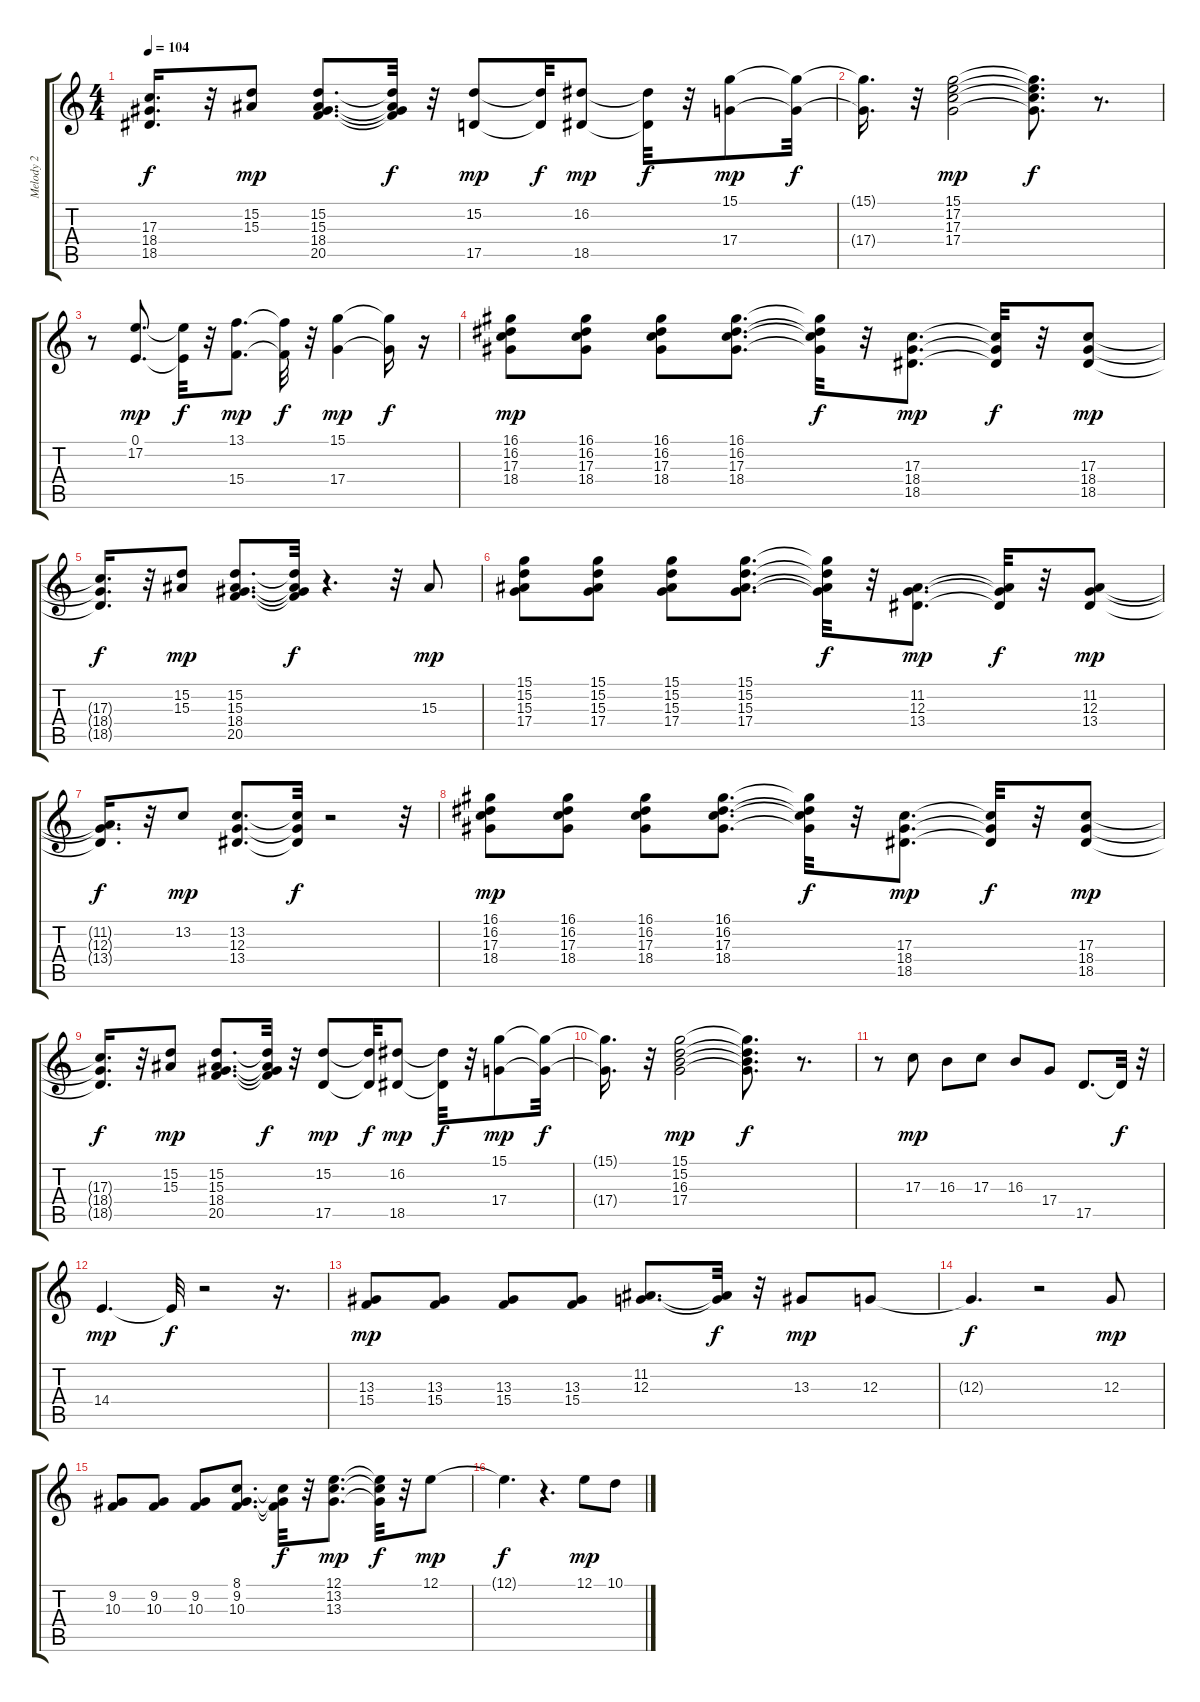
\track ("Melody 2" "Melody 2") {instrument acousticgrandpiano}
\staff {score tabs}
\tuning (E4 B3 G3 D3 A2 E2) {hide}
\ts (4 4)
\tempo 104
\clef g2
\ks c
(17.3{t} 18.4{t} 18.5{t}).16{d dy f} r.32 (15.2 15.3).8{dy mp} (15.2 15.3 18.4 20.5).8{d} (15.2{t} 15.3{t} 18.4{t} 20.5{t}).32{dy f} r.32 (15.2 17.5).8{dy mp} (15.2{t} 17.5{t}).32{dy f} (16.2 18.5).8{dy mp} (16.2{t} 18.5{t}).32{dy f} r.32 (15.1 17.4).8{dy mp} (15.1{t} 17.4{t}).32{dy f} |
(15.1{t} 17.4{t}).16{d} r.32 (15.1 17.2 17.3 17.4).2{dy mp} (15.1{t} 17.2{t} 17.3{t} 17.4{t}).8{d dy f} r.8{d} |
r.8 (0.1 17.2).8{d dy mp} (0.1{t} 17.2{t}).32{dy f} r.32 (13.1 15.4).8{d dy mp} (13.1{t} 15.4{t}).32{dy f} r.32 (15.1 17.4).4{dy mp} (15.1{t} 17.4{t}).16{dy f} r.16 |
(16.1 16.2 17.3 18.4).8{dy mp} (16.1 16.2 17.3 18.4).8 (16.1 16.2 17.3 18.4).8 (16.1 16.2 17.3 18.4).8{d} (16.1{t} 16.2{t} 17.3{t} 18.4{t}).32{dy f} r.32 (17.3 18.4 18.5).8{d dy mp} (17.3{t} 18.4{t} 18.5{t}).32{dy f} r.32 (17.3 18.4 18.5).8{dy mp} |
(17.3{t} 18.4{t} 18.5{t}).16{d dy f} r.32 (15.2 15.3).8{dy mp} (15.2 15.3 18.4 20.5).8{d} (15.2{t} 15.3{t} 18.4{t} 20.5{t}).32{dy f} r.4{d} r.32 15.3.8{dy mp} |
(15.1 15.2 15.3 17.4).8 (15.1 15.2 15.3 17.4).8 (15.1 15.2 15.3 17.4).8 (15.1 15.2 15.3 17.4).8{d} (15.1{t} 15.2{t} 15.3{t} 17.4{t}).32{dy f} r.32 (11.2 12.3 13.4).8{d dy mp} (11.2{t} 12.3{t} 13.4{t}).32{dy f} r.32 (11.2 12.3 13.4).8{dy mp} |
(11.2{t} 12.3{t} 13.4{t}).16{d dy f} r.32 13.2.8{dy mp} (13.2 12.3 13.4).8{d} (13.2{t} 12.3{t} 13.4{t}).32{dy f} r.2 r.32 |
(16.1 16.2 17.3 18.4).8{dy mp} (16.1 16.2 17.3 18.4).8 (16.1 16.2 17.3 18.4).8 (16.1 16.2 17.3 18.4).8{d} (16.1{t} 16.2{t} 17.3{t} 18.4{t}).32{dy f} r.32 (17.3 18.4 18.5).8{d dy mp} (17.3{t} 18.4{t} 18.5{t}).32{dy f} r.32 (17.3 18.4 18.5).8{dy mp} |
(17.3{t} 18.4{t} 18.5{t}).16{d dy f} r.32 (15.2 15.3).8{dy mp} (15.2 15.3 18.4 20.5).8{d} (15.2{t} 15.3{t} 18.4{t} 20.5{t}).32{dy f} r.32 (15.2 17.5).8{dy mp} (15.2{t} 17.5{t}).32{dy f} (16.2 18.5).8{dy mp} (16.2{t} 18.5{t}).32{dy f} r.32 (15.1 17.4).8{dy mp} (15.1{t} 17.4{t}).32{dy f} |
(15.1{t} 17.4{t}).16{d} r.32 (15.1 15.2 16.3 17.4).2{dy mp} (15.1{t} 15.2{t} 16.3{t} 17.4{t}).8{d dy f} r.8{d} |
r.8 17.3.8{dy mp} 16.3.8 17.3.8 16.3.8 17.4.8 17.5.8{d} 17.5{t}.32{dy f} r.32 |
14.4.4{d dy mp} 14.4{t}.32{dy f} r.2 r.16{d} |
(13.3 15.4).8{dy mp} (13.3 15.4).8 (13.3 15.4).8 (13.3 15.4).8 (11.2 12.3).8{d} (11.2{t} 12.3{t}).32{dy f} r.32 13.3.8{dy mp} 12.3.8 |
12.3{t}.4{d dy f} r.2 12.3.8{dy mp} |
(9.2 10.3).8 (9.2 10.3).8 (9.2 10.3).8 (8.1 9.2 10.3).8{d} (8.1{t} 9.2{t} 10.3{t}).32{dy f} r.32 (12.1 13.2 13.3).8{d dy mp} (12.1{t} 13.2{t} 13.3{t}).32{dy f} r.32 12.1.8{dy mp} |
12.1{t}.4{d dy f} r.4{d} 12.1.8{dy mp} 10.1.8
